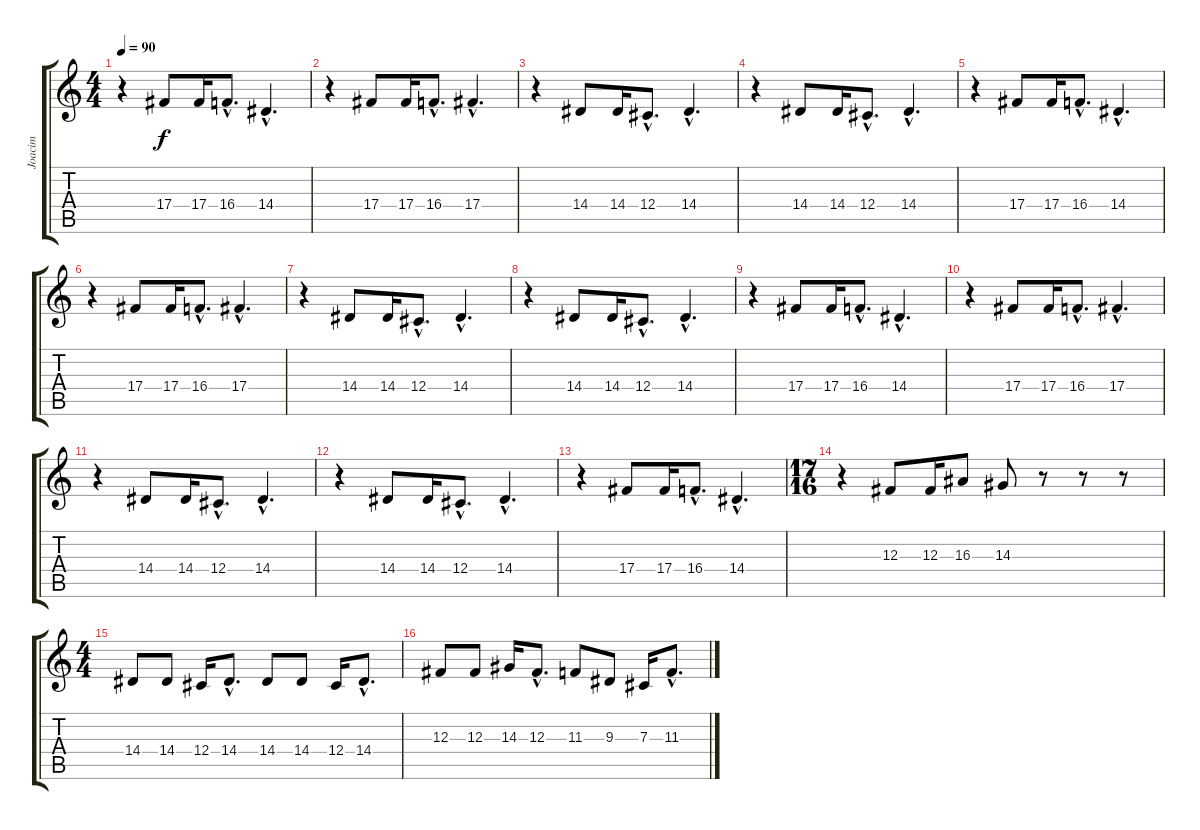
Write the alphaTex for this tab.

\track ("Joacim" "Joacim") {instrument lead6voice}
\staff {score tabs}
\tuning (Eb4 Bb3 Gb3 Db3 Ab2 Eb2) {hide}
\ts (4 4)
\tempo 90
\clef g2
\ks c
r.4{dy f} 17.4.8 17.4.16 16.4{hac}.8{d} 14.4{hac}.4{d} |
r.4 17.4.8 17.4.16 16.4{hac}.8{d} 17.4{hac}.4{d} |
r.4 14.4.8 14.4.16 12.4{hac}.8{d} 14.4{hac}.4{d} |
r.4 14.4.8 14.4.16 12.4{hac}.8{d} 14.4{hac}.4{d} |
r.4 17.4.8 17.4.16 16.4{hac}.8{d} 14.4{hac}.4{d} |
r.4 17.4.8 17.4.16 16.4{hac}.8{d} 17.4{hac}.4{d} |
r.4 14.4.8 14.4.16 12.4{hac}.8{d} 14.4{hac}.4{d} |
r.4 14.4.8 14.4.16 12.4{hac}.8{d} 14.4{hac}.4{d} |
r.4 17.4.8 17.4.16 16.4{hac}.8{d} 14.4{hac}.4{d} |
r.4 17.4.8 17.4.16 16.4{hac}.8{d} 17.4{hac}.4{d} |
r.4 14.4.8 14.4.16 12.4{hac}.8{d} 14.4{hac}.4{d} |
r.4 14.4.8 14.4.16 12.4{hac}.8{d} 14.4{hac}.4{d} |
r.4 17.4.8 17.4.16 16.4{hac}.8{d} 14.4{hac}.4{d} |
\ts (17 16)
r.4 12.3.8 12.3.16 16.3.8 14.3.8 r.8 r.8 r.8 |
\ts (4 4)
14.4.8 14.4.8 12.4.16 14.4{hac}.8{d} 14.4.8 14.4.8 12.4.16 14.4{hac}.8{d} |
12.3.8 12.3.8 14.3.16 12.3{hac}.8{d} 11.3.8 9.3.8 7.3.16 11.3{hac}.8{d}
